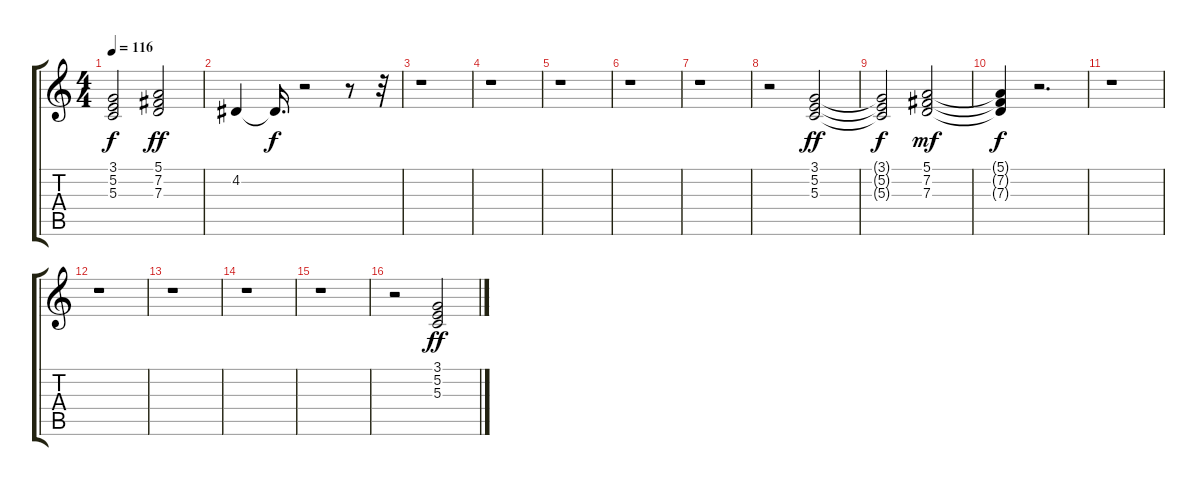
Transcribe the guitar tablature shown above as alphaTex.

\track "" {instrument pad4choir}
\staff {score tabs}
\tuning (E4 B3 G3 D3 A2 E2) {hide}
\ts (4 4)
\tempo 116
\clef g2
\ks c
(3.1{t} 5.2{t} 5.3{t}).2{dy f} (5.1 7.2 7.3).2{dy ff} |
4.2.4 4.2{t}.16{d dy f} r.2 r.8 r.32 |
r.1 |
r.1 |
r.1 |
r.1 |
r.1 |
r.2 (3.1 5.2 5.3).2{dy ff} |
(3.1{t} 5.2{t} 5.3{t}).2{dy f} (5.1 7.2 7.3).2{dy mf} |
(5.1{t} 7.2{t} 7.3{t}).4{dy f} r.2{d} |
r.1 |
r.1 |
r.1 |
r.1 |
r.1 |
r.2 (3.1 5.2 5.3).2{dy ff}
